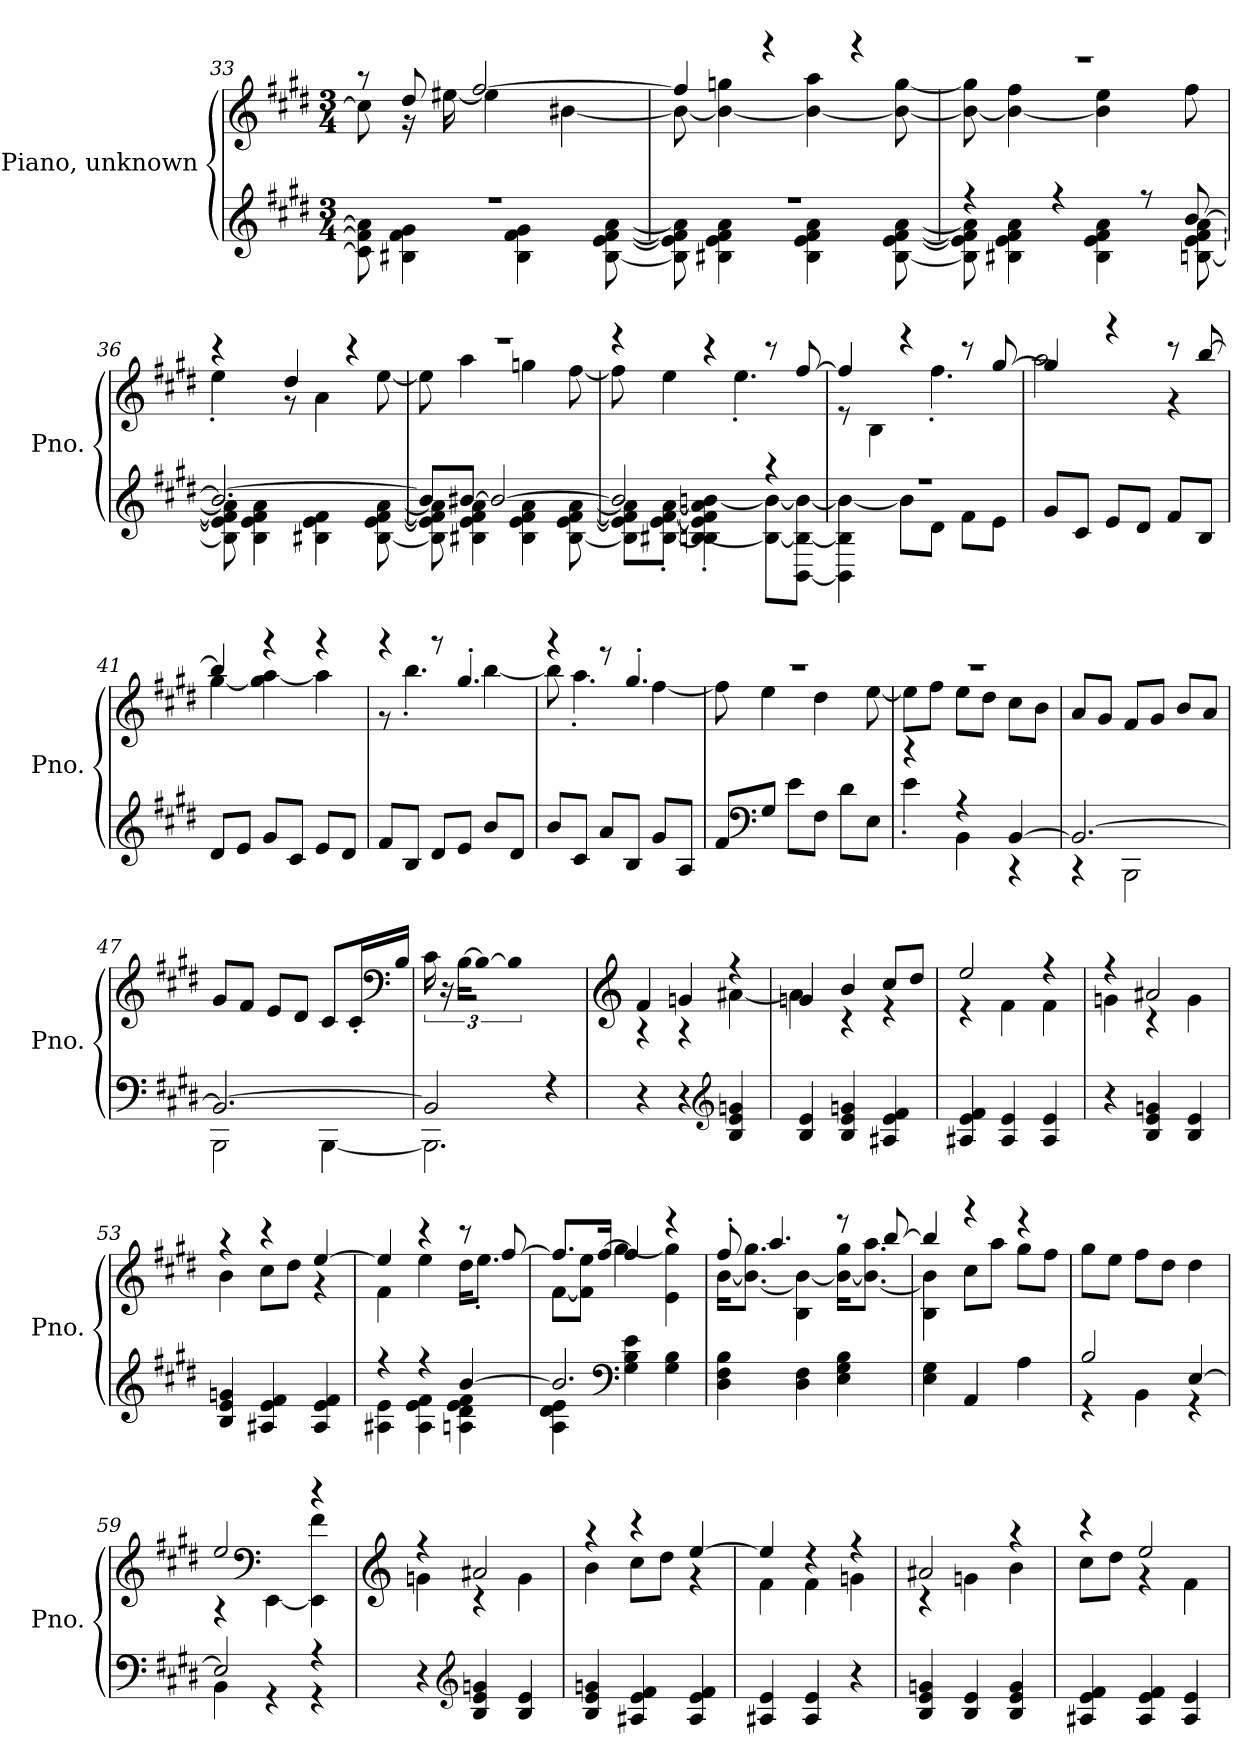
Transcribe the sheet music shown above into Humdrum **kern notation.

**kern	**kern
*part1	*part1
*staff2	*staff1
*I"Piano, unknown	*
*I'Pno.	*
*clefG2	*clefG2
*k[f#c#g#d#]	*k[f#c#g#d#]
*M3/4	*M3/4
=33	=33
*^	*^
2.r	8c#\] 8f#\] 8a\]	8r	8cc#\]
.	4B#X\ 4f#\ 4g#\	8dd#/	16r
.	.	.	[16ee#X\
.	.	[2ff#/	4ee#\]
.	4B#\ 4f#\ 4g#\	.	.
.	.	.	[4b#X\
.	[8B#\ [8e\ [8f#\ [8a\	.	.
=34	=34	=34	=34
2.r	8B#\] 8e\] 8f#\] 8a\]	4ff#/]	8b#\_
.	4B#X\ 4e\ 4f#\ 4a\	.	4b#\_ 4ggn\
.	.	4r	.
.	4B#\ 4e\ 4f#\ 4a\	.	4b#\_ 4aa\
.	.	4r	.
.	[8B#\ [8e\ [8f#\ [8a\	.	8b#\_ [8gg\
=35	=35	=35	=35
4r	8B#\] 8e\] 8f#\] 8a\]	2.r	8b#\_ 8gg\]
.	4B#X\ 4e\ 4f#\ 4a\	.	4b#\_ 4ff#\
4r	.	.	.
.	4B#\ 4e\ 4f#\ 4a\	.	4b#\] 4ee\
8r	.	.	.
[8b/	[8Bn\ [8e\ [8f#\ [8a\	.	8ff#\
!!LO:LB:g=z	!!
=36	=36	=36	=36
2.b/_	8B\] 8e\] 8f#\] 8a\]	4r	4ee'\
.	4B\ 4e\ 4f#\ 4a\	.	.
.	.	4dd#/	8r
.	4B#X\ 4e\ 4f#\	.	4a\
.	.	4r	.
.	[8B#\ [8e\ [8f#\ [8a\	.	[8ee\
=37	=37	=37	=37
8b/L]	8B#\] 8e\] 8f#\] 8a\]	2.r	8ee\]
[8b#X/J	4B#X\ 4e\ 4f#\ 4a\	.	4aa\
2b#/_	.	.	.
.	4B#\ 4e\ 4f#\ 4a\	.	4ggn\
.	[8B#\ [8e\ [8f#\ [8a\	.	[8ff#\
=38	=38	=38	=38
2b#/]	8B#\] 8e\] 8f#\] 8a\]L	4r	8ff#\]
.	[8B#X\' [8e\' [8f#\' [8a\'J	.	4ee\
.	[4Bn\' 4B#\]' 4e\]' 4f#\]' 4a\]' [4bn\'	4r	.
.	.	.	4.ee'\
4r	8B\_ 8b\_L	8r	.
.	[8BB\ 8B\_ 8b\_J	[8ff#/	.
=39	=39	=39	=39
2.r	4BB\] 4B\] 4b\_	4ff#/]	8r
.	.	.	4B\
.	8b\L]	4r	.
.	8d#\J	.	4.ff#'\
.	8f#\L	8r	.
.	8e\J	[8gg#/	.
*v	*v	*	*
!!LO:LB:g=z	!!
=40	=40	=40
8g#/L	4gg#/]	2aa\
8c#/J	.	.
8e/L	4r	.
8d#/J	.	.
8f#/L	8r	4r
8B/J	[8bb/	.
=41	=41	=41
8d#/L	4bb/]	[4gg#\
8e/J	.	.
8g#/L	4r	4gg#\] [4aa\
8c#/J	.	.
8e/L	4r	4aa\]
8d#/J	.	.
=42	=42	=42
8f#/L	4r	8r
8B/J	.	4.bb'\
8d#/L	8r	.
8e/J	4.gg#'/	.
8b/L	.	[4bb\
8d#/J	.	.
=43	=43	=43
8b/L	4r	8bb\]
8c#/J	.	4.aa'\
8a/L	8r	.
8B/J	4.gg#'/	.
8g#/L	.	[4ff#\
8A/J	.	.
=44	=44	=44
8f#/L	2.r	8ff#\]
*clefF4	*	*
8G#/J	.	4ee\
8e\L	.	.
8F#\J	.	4dd#\
8d#\L	.	.
8E\J	.	[8ee\
!!LO:LB:g=z	!!
=45	=45	=45
*^	*	*
4r	4e'\	2.r	8ee\L]
.	.	.	8ff#\J
4r	4BB\	.	8ee\L
.	.	.	8dd#\J
[4BB/	4r	.	8cc#\L
.	.	.	8b\J
*	*	*v	*v
=46	=46	=46
2.BB/_	4r	8a/L
.	.	8g#/J
.	2BBB\	8f#/L
.	.	8g#/J
.	.	8b/L
.	.	8a/J
=47	=47	=47
2.BB/_	2BBB\	8g#/L
.	.	8f#/J
.	.	8e/L
.	.	8d#/J
.	[4BBB\	8c#/L
.	.	16c#'/L
*	*	*clefF4
.	.	16B/JJ
=48	=48	=48
2BB/]	2.BBB\]	24c#\
.	.	24r
.	.	[24B\KL
.	.	8B\J_
.	.	2B\]
4r	.	.
*v	*v	*
=49	=49
*	*clefG2
*	*^
4r	4f#/	4r
4r	4gn/	4r
*clefG2	*	*
4B/ 4e/ 4gn/	4r	[4a#X\
!!LO:LB:g=z	!!
=50	=50	=50
4B/ 4e/	4gn/	4a#\]
4B/ 4e/ 4gn/	4b/	4r
4A#X/ 4e/ 4f#/	8cc#/L	4r
.	8dd#/J	.
=51	=51	=51
4A#X/ 4e/ 4f#/	2ee/	4r
4A#/ 4e/	.	4f#\
4A#/ 4e/	4r	4f#\
=52	=52	=52
4r	4r	4gn\
4B/ 4e/ 4gn/	2a#X/	4r
4B/ 4e/	.	4g\
=53	=53	=53
4B/ 4e/ 4gn/	4r	4b\
4A#X/ 4e/ 4f#/	4r	8cc#\L
.	.	8dd#\J
4A#/ 4e/ 4f#/	[4ee/	4r
=54	=54	=54
*^	*	*
4r	4A#X\ 4e\	4ee/]	4f#\
4r	4A#\ 4e\ 4f#\	4r	4ee\
[4b/	4An\ 4d#\ 4e\ 4f#\	8r	16dd#\KL
.	.	.	8.ee'\J
.	.	[8ff#/	.
!!LO:LB:g=z	!!
=55	=55	=55	=55
2.b/]	4A\ 4d#\ 4e\	8.ff#/L]	[8f#\L
.	.	.	8f#\] 8ee\J
.	.	[16ff#/Jk	.
*clefF4	*	*	*
.	4G#\ 4B\ 4e\	4ff#/]	[4gg#\
.	4G#\ 4B\	4r	4e\ 4gg#\]
*v	*v	*	*
=56	=56	=56
4D#\ 4F#\ 4B\	8ff#'/	[16b\KL
.	.	8.b\_ 8.gg#\J
.	4.aa/	.
4D#\ 4F#\	.	4B\ 4b\_
4E\ 4G#\ 4B\	8r	16b\_ 16gg#\KL
.	.	8.b\_ 8.aa\J
.	[8bb/	.
=57	=57	=57
4E\ 4G#\	4bb/]	4B\ 4b\]
4AA/	4r	8cc#\L
.	.	8aa\J
4A\	4r	8gg#\L
.	.	8ff#\J
*	*v	*v
=58	=58
*^	*
2B/	4r	8gg#\L
.	.	8ee\J
.	4BB\	8ff#\L
.	.	8dd#\J
[4E/	4r	4dd#\
=59	=59	=59
*	*	*^
2E/]	4BB\	2ee/	4r
*	*	*clefF4	*
.	4r	.	[4EE\
4r	4r	4r	4EE\] 4f#\
*v	*v	*	*
!!LO:PB:g=z	!!
=60	=60	=60
*	*clefG2	*
4r	4r	4gn\
*clefG2	*	*
4B/ 4e/ 4gn/	2a#X/	4r
4B/ 4e/	.	4g\
=61	=61	=61
4B/ 4e/ 4gn/	4r	4b\
4A#X/ 4e/ 4f#/	4r	8cc#\L
.	.	8dd#\J
4A#/ 4e/ 4f#/	[4ee/	4r
=62	=62	=62
4A#X/ 4e/	4ee/]	4f#\
4A#/ 4e/	4r	4f#\
4r	4r	4gn\
=63	=63	=63
4B/ 4e/ 4gn/	2a#X/	4r
4B/ 4e/	.	4gn\
4B/ 4e/ 4g/	4r	4b\
=64	=64	=64
4A#X/ 4e/ 4f#/	4r	8cc#\L
.	.	8dd#\J
4A#/ 4e/ 4f#/	2ee/	4r
4A#/ 4e/	.	4f#\
*	*v	*v
=	=
*-	*-
